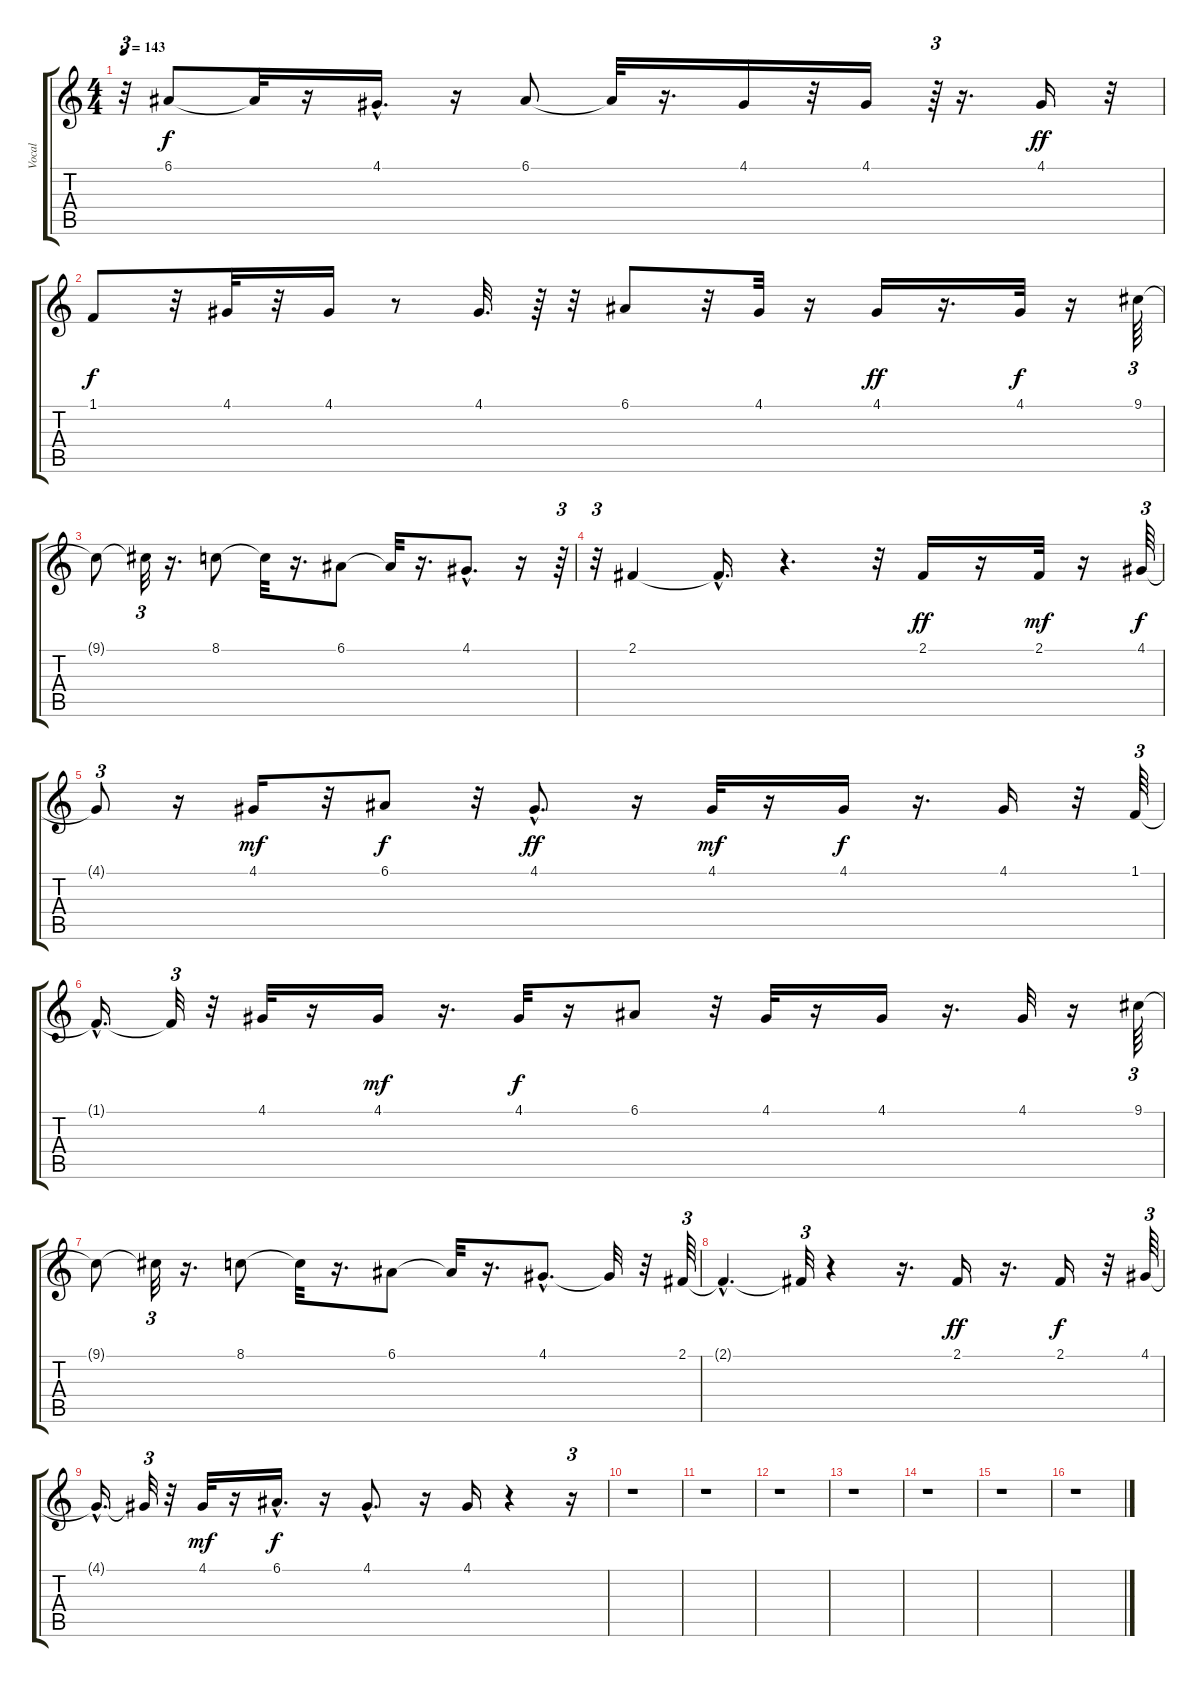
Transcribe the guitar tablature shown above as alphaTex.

\track ("Vocal" "Vocal") {instrument panflute}
\staff {score tabs}
\tuning (E4 B3 G3 D3 A2 E2) {hide}
\ts (4 4)
\tempo 143
\clef g2
\ks c
r.32{tu (3 2) dy mf} 6.1.8{dy f} 6.1{t}.32 r.16 4.1{hac}.16{d} r.16 6.1.8 6.1{t}.32 r.16{d} 4.1.16 r.32 4.1.16 r.64{tu (3 2)} r.16{d} 4.1.16{dy ff} r.32 |
1.1.8{dy f} r.32 4.1.32 r.32 4.1.16 r.8 4.1.32{d} r.64 r.32 6.1.8 r.32 4.1.32 r.16 4.1.16{dy ff} r.16{d} 4.1.32{dy f} r.16 9.1.64{tu (3 2)} |
9.1{t}.8 9.1{t}.32{tu (3 2)} r.16{d} 8.1.8 8.1{t}.32 r.16{d} 6.1.8 6.1{t}.32 r.16{d} 4.1{hac}.8{d} r.16 r.64{tu (3 2)} |
r.32{tu (3 2)} 2.1.4 2.1{hac t}.16{d} r.4{d} r.32 2.1.16{dy ff} r.16 2.1.32{dy mf} r.16 4.1.64{tu (3 2) dy f} |
4.1{t}.8{tu (3 2)} r.16 4.1.16{dy mf} r.32 6.1.8{dy f} r.32 4.1{hac}.8{d dy ff} r.16 4.1.32{dy mf} r.16 4.1.16{dy f} r.16{d} 4.1.16 r.32 1.1.64{tu (3 2)} |
1.1{hac t}.16{d} 1.1{t}.32{tu (3 2)} r.32 4.1.32 r.16 4.1.16{dy mf} r.16{d} 4.1.32{dy f} r.16 6.1.8 r.32 4.1.32 r.16 4.1.16 r.16{d} 4.1.32 r.16 9.1.64{tu (3 2)} |
9.1{t}.8 9.1{t}.32{tu (3 2)} r.16{d} 8.1.8 8.1{t}.32 r.16{d} 6.1.8 6.1{t}.32 r.16{d} 4.1{hac}.8{d} 4.1{t}.32 r.32 2.1.64{tu (3 2)} |
2.1{hac t}.4{d} 2.1{t}.32{tu (3 2)} r.4 r.16{d} 2.1.16{dy ff} r.16{d} 2.1.16{dy f} r.32 4.1.64{tu (3 2)} |
4.1{hac t}.16{d} 4.1{t}.32{tu (3 2)} r.32 4.1.32{dy mf} r.16 6.1{hac}.16{d dy f} r.16 4.1{hac}.8{d} r.16 4.1.16 r.4 r.16{tu (3 2)} |
r.1 |
r.1 |
r.1 |
r.1 |
r.1 |
r.1 |
r.1
